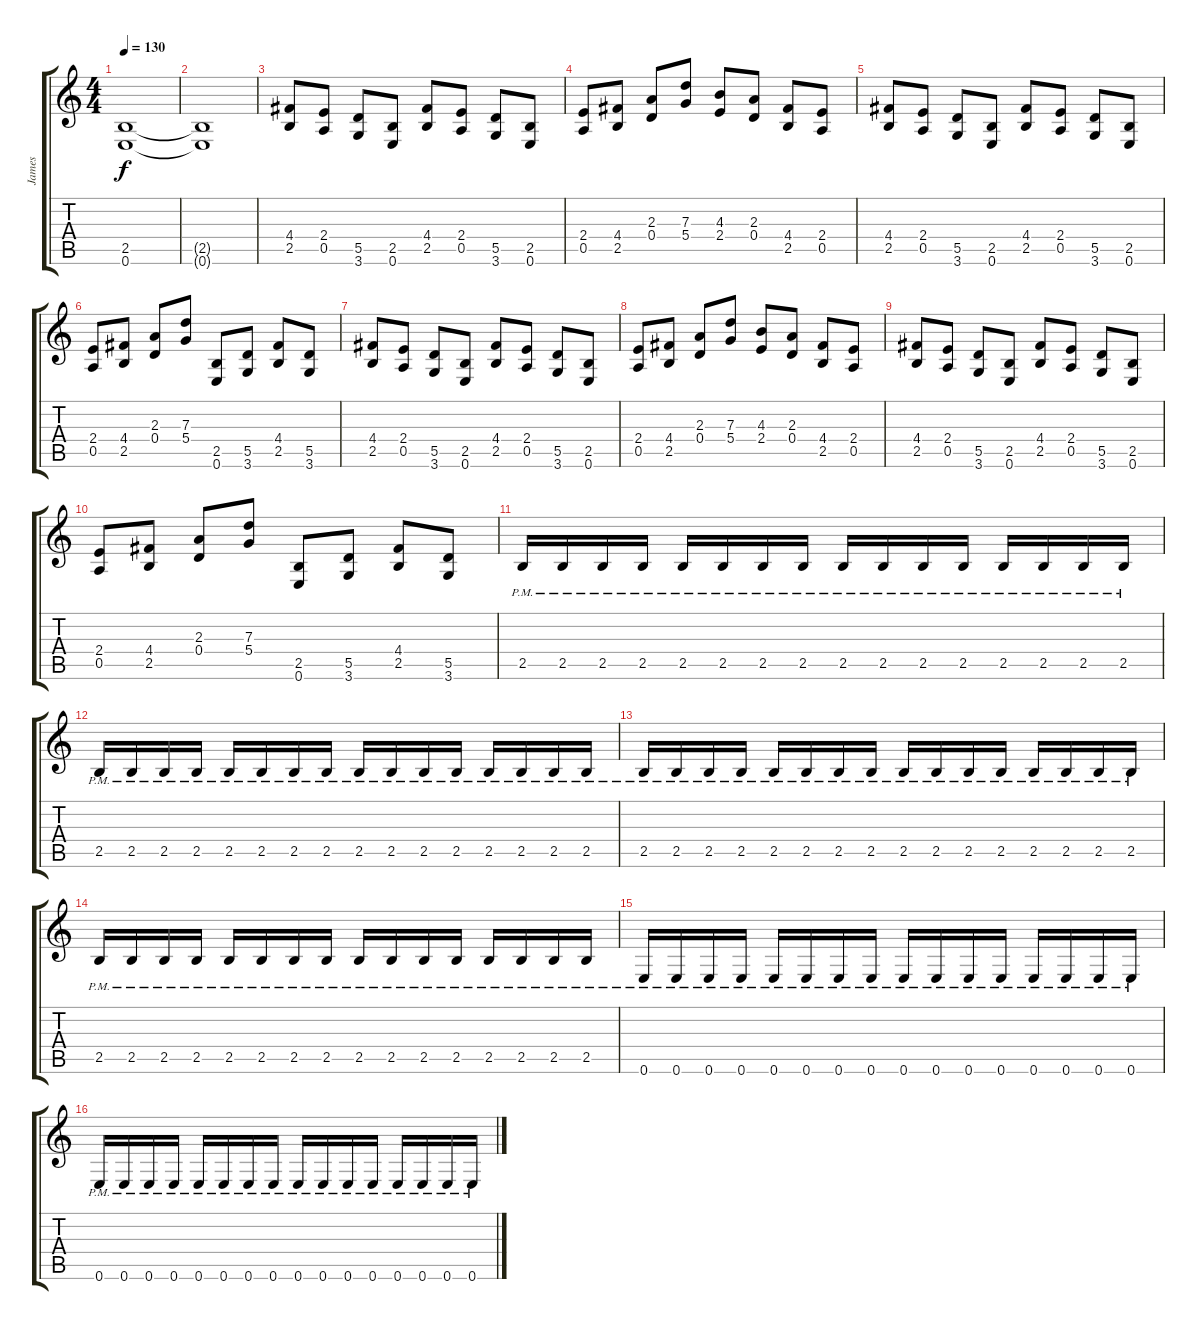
\track ("James" "James") {instrument distortionguitar}
\staff {score tabs}
\tuning (E4 B3 G3 D3 A2 E2) {hide}
\ts (4 4)
\tempo 130
\clef g2
\ks c
(2.5{t} 0.6{t}).1{dy f volume 13} |
(2.5{t} 0.6{t}).1 |
(4.4 2.5).8 (2.4 0.5).8 (5.5 3.6).8 (2.5 0.6).8 (4.4 2.5).8 (2.4 0.5).8 (5.5 3.6).8 (2.5 0.6).8 |
(2.4 0.5).8 (4.4 2.5).8 (2.3 0.4).8 (7.3 5.4).8 (4.3 2.4).8 (2.3 0.4).8 (4.4 2.5).8 (2.4 0.5).8 |
(4.4 2.5).8 (2.4 0.5).8 (5.5 3.6).8 (2.5 0.6).8 (4.4 2.5).8 (2.4 0.5).8 (5.5 3.6).8 (2.5 0.6).8 |
(2.4 0.5).8 (4.4 2.5).8 (2.3 0.4).8 (7.3 5.4).8 (2.5 0.6).8 (5.5 3.6).8 (4.4 2.5).8 (5.5 3.6).8 |
(4.4 2.5).8 (2.4 0.5).8 (5.5 3.6).8 (2.5 0.6).8 (4.4 2.5).8 (2.4 0.5).8 (5.5 3.6).8 (2.5 0.6).8 |
(2.4 0.5).8 (4.4 2.5).8 (2.3 0.4).8 (7.3 5.4).8 (4.3 2.4).8 (2.3 0.4).8 (4.4 2.5).8 (2.4 0.5).8 |
(4.4 2.5).8 (2.4 0.5).8 (5.5 3.6).8 (2.5 0.6).8 (4.4 2.5).8 (2.4 0.5).8 (5.5 3.6).8 (2.5 0.6).8 |
(2.4 0.5).8 (4.4 2.5).8 (2.3 0.4).8 (7.3 5.4).8 (2.5 0.6).8 (5.5 3.6).8 (4.4 2.5).8 (5.5 3.6).8 |
2.5{pm}.16 2.5{pm}.16 2.5{pm}.16 2.5{pm}.16 2.5{pm}.16 2.5{pm}.16 2.5{pm}.16 2.5{pm}.16 2.5{pm}.16 2.5{pm}.16 2.5{pm}.16 2.5{pm}.16 2.5{pm}.16 2.5{pm}.16 2.5{pm}.16 2.5{pm}.16 |
2.5{pm}.16 2.5{pm}.16 2.5{pm}.16 2.5{pm}.16 2.5{pm}.16 2.5{pm}.16 2.5{pm}.16 2.5{pm}.16 2.5{pm}.16 2.5{pm}.16 2.5{pm}.16 2.5{pm}.16 2.5{pm}.16 2.5{pm}.16 2.5{pm}.16 2.5{pm}.16 |
2.5{pm}.16 2.5{pm}.16 2.5{pm}.16 2.5{pm}.16 2.5{pm}.16 2.5{pm}.16 2.5{pm}.16 2.5{pm}.16 2.5{pm}.16 2.5{pm}.16 2.5{pm}.16 2.5{pm}.16 2.5{pm}.16 2.5{pm}.16 2.5{pm}.16 2.5{pm}.16 |
2.5{pm}.16 2.5{pm}.16 2.5{pm}.16 2.5{pm}.16 2.5{pm}.16 2.5{pm}.16 2.5{pm}.16 2.5{pm}.16 2.5{pm}.16 2.5{pm}.16 2.5{pm}.16 2.5{pm}.16 2.5{pm}.16 2.5{pm}.16 2.5{pm}.16 2.5{pm}.16 |
0.6{pm}.16 0.6{pm}.16 0.6{pm}.16 0.6{pm}.16 0.6{pm}.16 0.6{pm}.16 0.6{pm}.16 0.6{pm}.16 0.6{pm}.16 0.6{pm}.16 0.6{pm}.16 0.6{pm}.16 0.6{pm}.16 0.6{pm}.16 0.6{pm}.16 0.6{pm}.16 |
0.6{pm}.16 0.6{pm}.16 0.6{pm}.16 0.6{pm}.16 0.6{pm}.16 0.6{pm}.16 0.6{pm}.16 0.6{pm}.16 0.6{pm}.16 0.6{pm}.16 0.6{pm}.16 0.6{pm}.16 0.6{pm}.16 0.6{pm}.16 0.6{pm}.16 0.6{pm}.16
